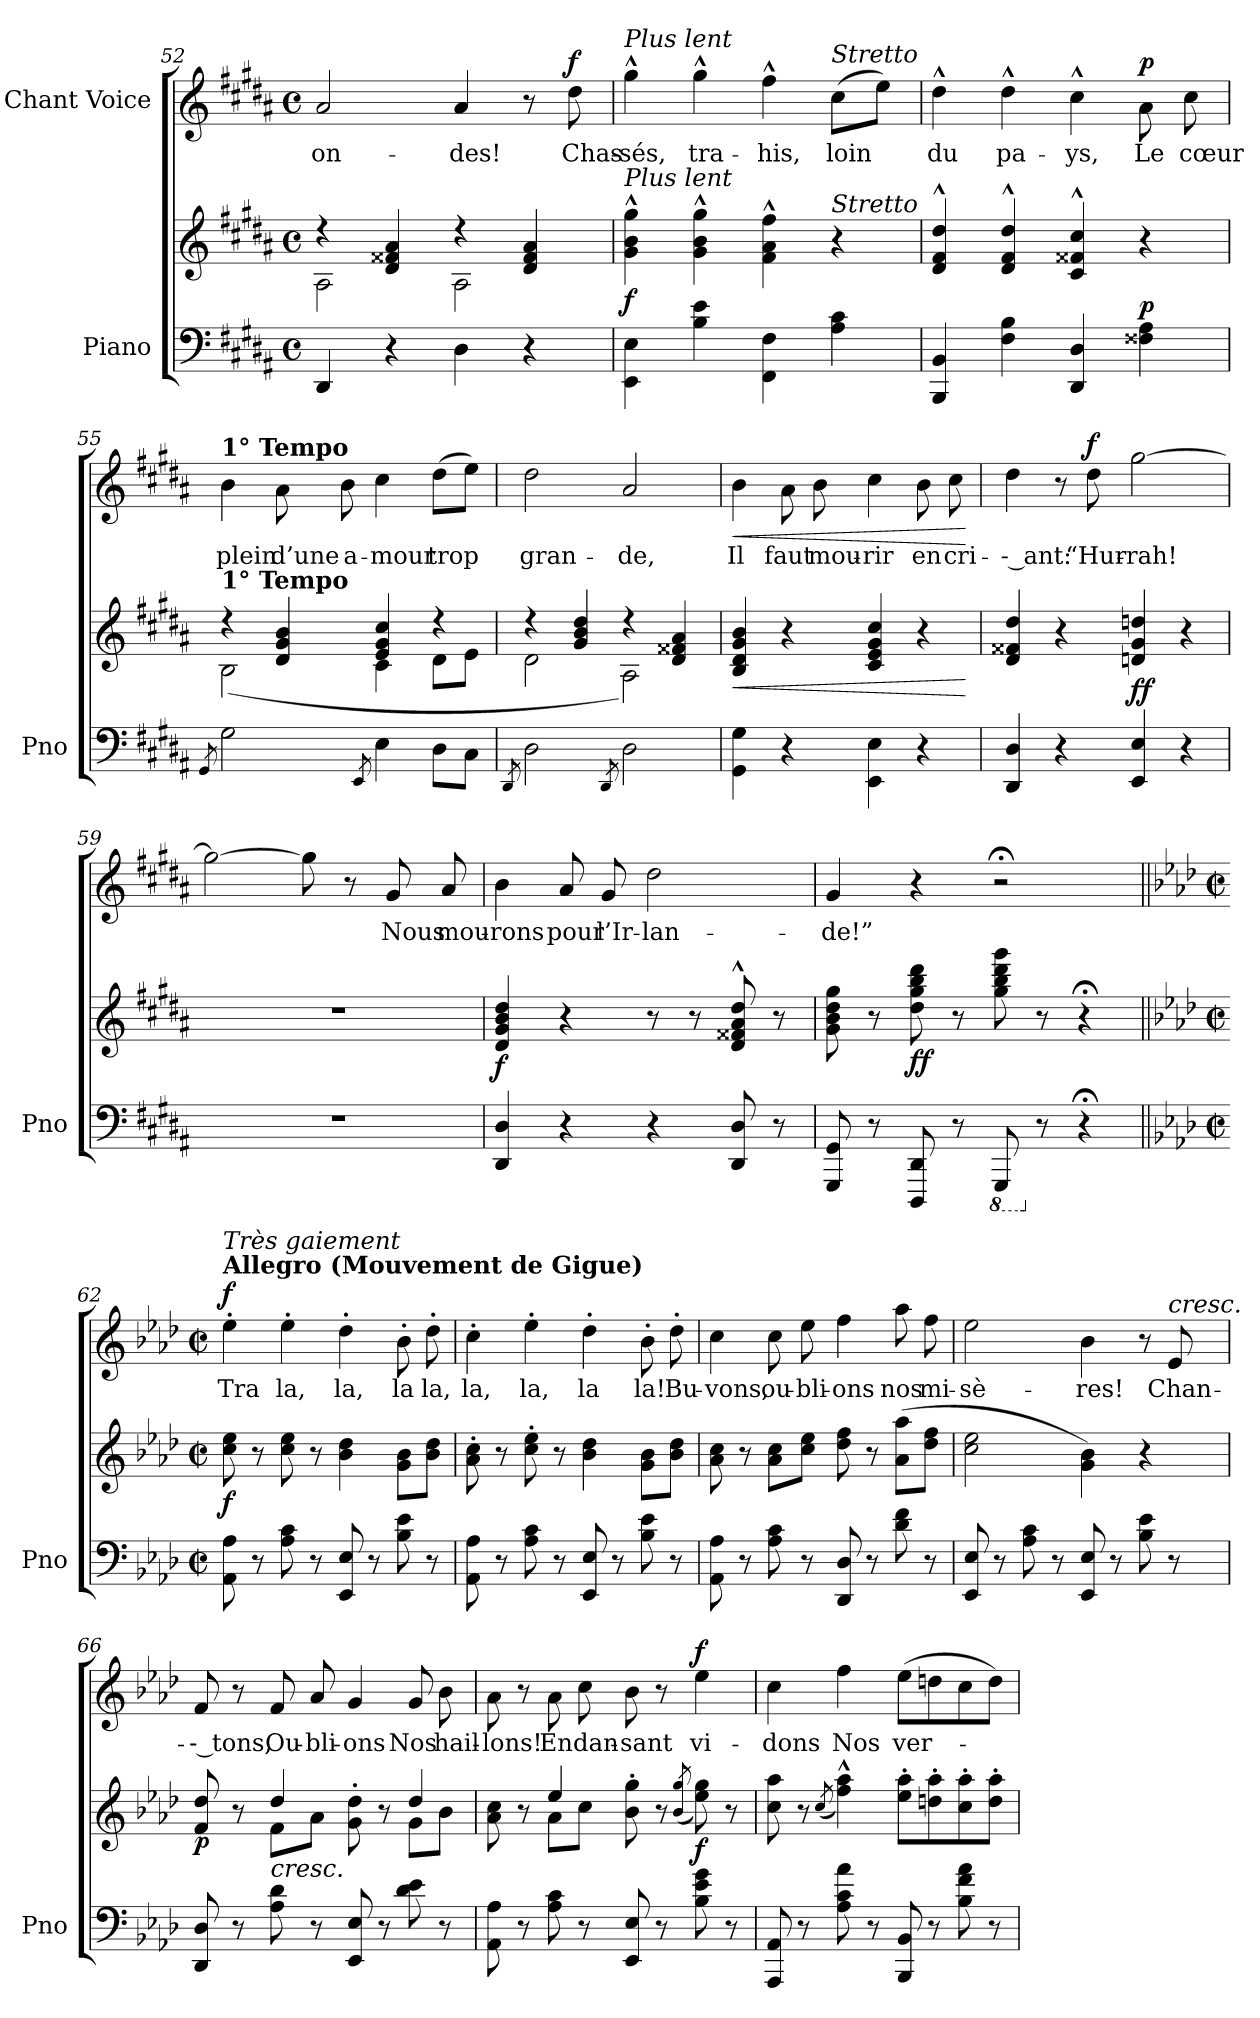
**kern	**kern	**dynam	**kern	**text	**dynam
*part2	*part2	*part2	*part1	*part1	*part1
*staff3	*staff2	*staff2/3	*staff1	*staff1	*staff1
*I"Piano	*	*	*I"Chant Voice	*	*
*I'Pno	*	*	*	*	*
*clefF4	*clefG2	*	*clefG2	*	*
*k[f#c#g#d#a#]	*k[f#c#g#d#a#]	*	*k[f#c#g#d#a#]	*	*
*M4/4	*M4/4	*	*M4/4	*	*
*met(c)	*met(c)	*	*met(c)	*	*
=52	=52	=52	=52	=52	=52
*	*^	*	*	*	*
4DD#/	4r	2A#\	.	2a#/	on-	.
4r	4d#/ 4f##X/ 4a#/	.	.	.	.	.
4D#\	4r	2A#\	.	4a#/	-des!	.
4r	4d#/ 4f##/ 4a#/	.	.	8r	.	.
!	!	!	!	!	!	!LO:DY:a
.	.	.	.	8dd#\	Chas-	f
*	*v	*v	*	*	*	*
=53	=53	=53	=53	=53	=53
!	!	!	!LO:TX:a:i:t=Plus lent	!	!
!	!LO:TX:i:t=Plus lent	!	!	!	!
!	!	!LO:DY:b	!	!	!
4EE\ 4E\	4g#\^^ 4b\^^ 4gg#\^^	f	4gg#^^\	-sés,	.
4B\ 4e\	4g#\^^ 4b\^^ 4gg#\^^	.	4gg#^^\	tra-	.
4FF#\ 4F#\	4f#\^^ 4a#\^^ 4ff#\^^	.	4ff#^^\	-his,	.
!	!	!	!LO:TX:a:i:t=Stretto	!	!
!	!LO:TX:i:t=Stretto	!	!	!	!
4A#\ 4c#\	4r	.	(8cc#\L	loin	.
.	.	.	8ee\J)	.	.
=54	=54	=54	=54	=54	=54
4BBB/ 4BB/	4d#/^^ 4f#/^^ 4dd#/^^	.	4dd#^^\	du	.
4F#\ 4B\	4d#/^^ 4f#/^^ 4dd#/^^	.	4dd#^^\	pa-	.
4DD#/ 4D#/	4c#/^^ 4f##X/^^ 4cc#/^^	.	4cc#^^\	-ys,	.
!	!	!LO:DY:a=2	!	!	!LO:DY:a
4F##X\ 4A#\	4r	p	8a#\	Le	p
.	.	.	8cc#\	cœur	.
=55	=55	=55	=55	=55	=55
8qGG#/	.	.	.	.	.
*	*^	*	*	*	*
!	!	!	!	!LO:TX:a:B:t=1° Tempo	!	!
!	!LO:TX:a:B:t=1° Tempo	!	!	!	!	!
2G#\	4r	(2B\	.	4b\	plein	.
.	4d#/ 4g#/ 4b/	.	.	8a#\	d’une	.
.	.	.	.	8b\	a-	.
8qEE/	.	.	.	.	.	.
4E\	4e/ 4g#/ 4cc#/	4c#\	.	4cc#\	-mour	.
8D#\L	4r	8d#\L	.	(8dd#\L	trop	.
8C#\J	.	8e\J	.	8ee\J)	.	.
=56	=56	=56	=56	=56	=56	=56
8qDD#/	.	.	.	.	.	.
2D#\	4r	2d#\	.	2dd#\	gran-	.
.	4g#/ 4b/ 4dd#/	.	.	.	.	.
8qDD#/	.	.	.	.	.	.
2D#\	4r	2A#\)	.	2a#/	-de,	.
.	4d#/ 4f##X/ 4a#/	.	.	.	.	.
*	*v	*v	*	*	*	*
=57	=57	=57	=57	=57	=57
!	!	!LO:HP:b	!	!	!LO:HP:b
4GG#\ 4G#\	4B/ 4d#/ 4g#/ 4b/	<	4b\	Il	<
4r	4r	.	8a#\	faut	.
.	.	.	8b\	mou-	.
4EE\ 4E\	4c#/ 4e/ 4g#/ 4cc#/	.	4cc#\	-rir	.
4r	4r	.	8b\	en	.
.	.	.	8cc#\	cri-	.
.	.	[	.	.	[
=58	=58	=58	=58	=58	=58
4DD#/ 4D#/	4d#/ 4f##X/ 4dd#/	.	4dd#\	-- ant:	.
4r	4r	.	8r	.	.
!	!	!	!	!	!LO:DY:a
.	.	.	8dd#\	“Hur-	f
!	!	!LO:DY:b	!	!	!
4EE/ 4E/	4dn/ 4g#/ 4ddn/	ff	[2gg#\	-rah!	.
4r	4r	.	.	.	.
=59	=59	=59	=59	=59	=59
1r	1r	.	2gg#\_	.	.
.	.	.	8gg#\]	.	.
.	.	.	8r	.	.
.	.	.	8g#/	Nous	.
.	.	.	8a#/	mou-	.
=60	=60	=60	=60	=60	=60
!	!	!LO:DY:b	!	!	!
4DD#/ 4D#/	4d#/ 4g#/ 4b/ 4dd#/	f	4b\	-rons	.
4r	4r	.	8a#/	pour	.
.	.	.	8g#/	l’Ir-	.
4r	8r	.	2dd#\	-lan-	.
.	8r	.	.	.	.
8DD#/ 8D#/	8d#/^^ 8f##X/^^ 8a#/^^ 8dd#/^^	.	.	.	.
8r	8r	.	.	.	.
=61	=61	=61	=61	=61	=61
8GGG#/ 8GG#/	8g#\ 8b\ 8dd#\ 8gg#\	.	4g#/	-de!”	.
8r	8r	.	.	.	.
!	!	!LO:DY:b	!	!	!
8DDD#/ 8DD#/	8dd#\ 8gg#\ 8bb\ 8ddd#\	ff	4r	.	.
8r	8r	.	.	.	.
*8ba	*	*	*	*	*
8GGGG#/	8gg#\ 8bb\ 8ddd#\ 8ggg#\	.	2r;<	.	.
*X8ba	*	*	*	*	*
8r	8r	.	.	.	.
4r;<	4r;<	.	.	.	.
=62||	=62||	=62||	=62||	=62||	=62||
*k[b-e-a-d-]	*k[b-e-a-d-]	*	*k[b-e-a-d-]	*	*
*M2/2	*M2/2	*	*M2/2	*	*
*met(c|)	*met(c|)	*	*met(c|)	*	*
!	!	!	!LO:TX:a:B:t=Allegro (Mouvement de Gigue)	!	!
!	!	!	!LO:TX:i:t=Très gaiement	!	!
!	!	!LO:DY:b	!	!	!LO:DY:a
8AA-\ 8A-\	8cc\ 8ee-\	f	4ee-'\	Tra	f
8r	8r	.	.	.	.
8A-\ 8c\	8cc\ 8ee-\	.	4ee-'\	la,	.
8r	8r	.	.	.	.
8EE-/ 8E-/	4b-\ 4dd-\	.	4dd-'\	la,	.
8r	.	.	.	.	.
8B-\ 8e-\	8g\ 8b-\L	.	8b-'\	la	.
8r	8b-\ 8dd-\J	.	8dd-'\	la,	.
=63	=63	=63	=63	=63	=63
8AA-\ 8A-\	8a-\' 8cc\'	.	4cc'\	la,	.
8r	8r	.	.	.	.
8A-\ 8c\	8cc\' 8ee-\'	.	4ee-'\	la,	.
8r	8r	.	.	.	.
8EE-/ 8E-/	4b-\ 4dd-\	.	4dd-'\	la	.
8r	.	.	.	.	.
8B-\ 8e-\	8g\ 8b-\L	.	8b-'\	la!	.
8r	8b-\ 8dd-\J	.	8dd-'\	Bu-	.
=64	=64	=64	=64	=64	=64
8AA-\ 8A-\	8a-\ 8cc\	.	4cc\	-vons,	.
8r	8r	.	.	.	.
8A-\ 8c\	8a-\ 8cc\L	.	8cc\	ou-	.
8r	8cc\ 8ee-\J	.	8ee-\	-bli-	.
8DD-/ 8D-/	8dd-\ 8ff\	.	4ff\	-ons	.
8r	8r	.	.	.	.
8d-\ 8f\	(8a-\ 8aa-\L	.	8aa-\	nos	.
8r	8dd-\ 8ff\J	.	8ff\	mi-	.
=65	=65	=65	=65	=65	=65
8EE-/ 8E-/	2cc\ 2ee-\	.	2ee-\	-sè-	.
8r	.	.	.	.	.
8A-\ 8c\	.	.	.	.	.
8r	.	.	.	.	.
8EE-/ 8E-/	4g\ 4b-\)	.	4b-\	-res!	.
8r	.	.	.	.	.
8B-\ 8e-\	4r	.	8r	.	.
!	!	!	!LO:TX:a:i:t=cresc.	!	!
8r	.	.	8e-/	Chan-	.
=66	=66	=66	=66	=66	=66
*	*^	*	*	*	*
!	!	!	!LO:DY:b	!	!	!
8DD-/ 8D-/	8f/ 8dd-/	4ryy	p	8f/	-- tons,	.
8r	8r	.	.	8r	.	.
!	!LO:TX:b:i:t=cresc.	!	!	!	!	!
8A-\ 8d-\	4dd-/	8f\L	.	8f/	Ou-	.
8r	.	8a-\J	.	8a-/	-bli-	.
8EE-/ 8E-/	8g\'< 8dd-\'<	4ryy	.	4g/	-ons	.
8r	8r	.	.	.	.	.
8d-\ 8e-\	4dd-/	8g\L	.	8g/	Nos	.
8r	.	8b-\J	.	8b-\	hail-	.
=67	=67	=67	=67	=67	=67	=67
8AA-\ 8A-\	4ryy	8a-\ 8cc\	.	8a-\	-lons!	.
8r	.	8r	.	8r	.	.
8A-\ 8c\	4ee-/	8a-\L	.	8a-\	En	.
8r	.	8cc\J	.	8cc\	dan-	.
8EE-/ 8E-/	8b-\'< 8gg\'<	4ryy	.	8b-\	-sant	.
8r	8r	.	.	8r	.	.
.	(8qb-/ 8qgg/	.	.	.	.	.
!	!	!	!LO:DY:b	!	!	!LO:DY:a
8B-\ 8e-\ 8g\	8ee-\ 8gg\)	4ryy	f	4ee-\	vi-	f
8r	8r	.	.	.	.	.
*	*v	*v	*	*	*	*
=68	=68	=68	=68	=68	=68
8AAA-/ 8AA-/	8cc\ 8aa-\	.	4cc\	-dons	.
8r	8r	.	.	.	.
.	(8qcc/	.	.	.	.
8A-\ 8c\ 8a-\	4ff\^^ 4aa-\^^)	.	4ff\	Nos	.
8r	.	.	.	.	.
8BBB-/ 8BB-/	8ee-\' 8aa-\'L	.	(8ee-\L	ver-	.
8r	8ddn\' 8aa-\'	.	8ddn\	.	.
8B-\ 8f\ 8a-\	8cc\' 8aa-\'	.	8cc\	.	.
8r	8dd\' 8aa-\'J	.	8dd\J)	.	.
=	=	=	=	=	=
*-	*-	*-	*-	*-	*-
